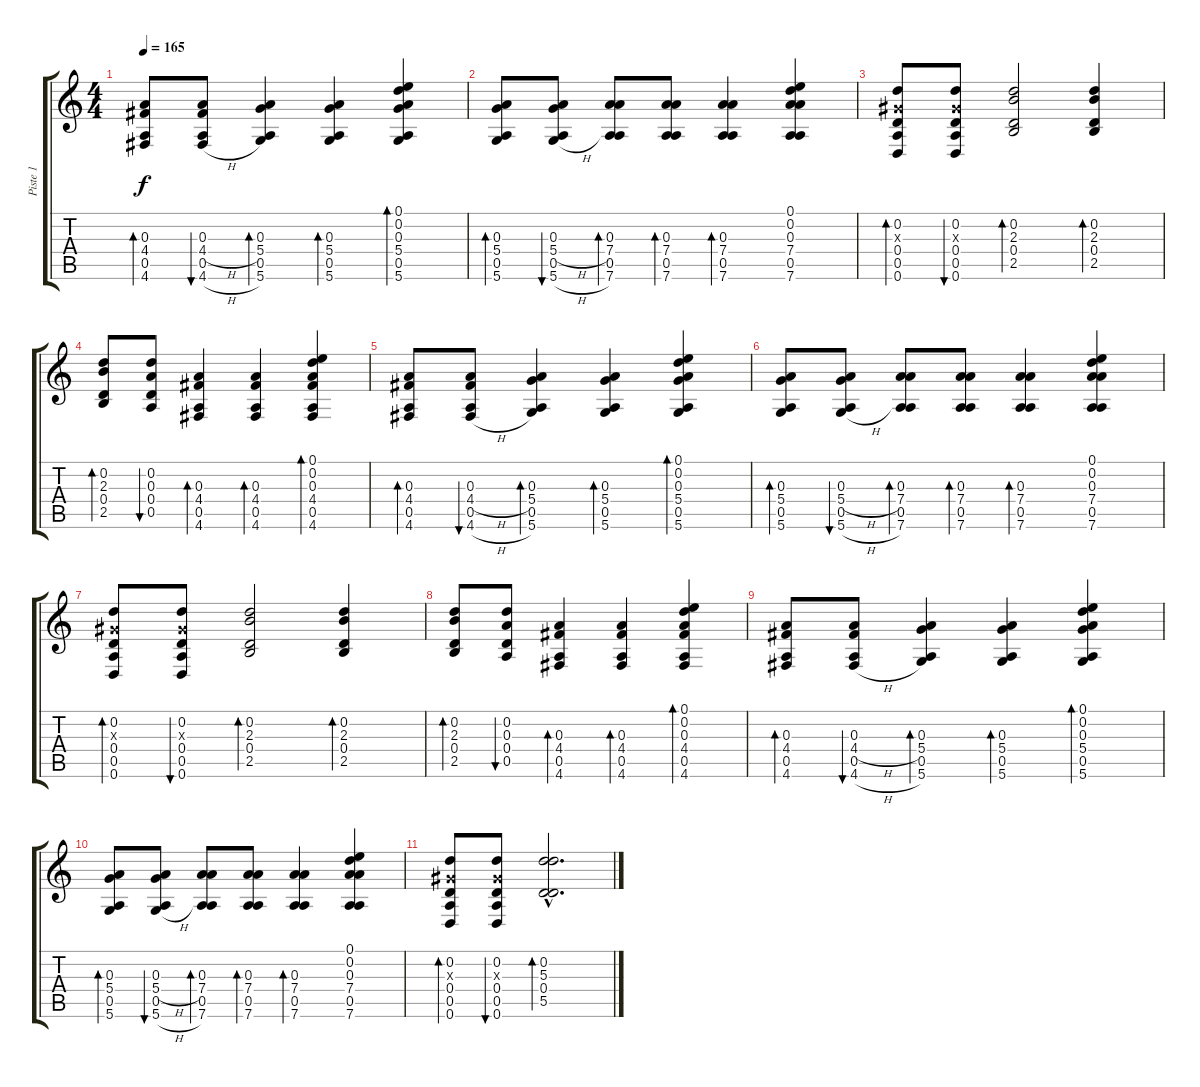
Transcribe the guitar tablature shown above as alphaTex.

\track ("Piste 1" "Piste 1") {instrument acousticguitarsteel}
\staff {score tabs}
\tuning (E4 D4 A3 D3 A2 D2) {hide}
\ts (4 4)
\tempo 165
\clef g2
\ks c
(0.3 4.4 0.5 4.6).8{bd 60 dy f} (0.3 4.4{h} 0.5 4.6{h}).8{bu 60} (0.3 5.4 0.5 5.6).4{bd 60} (0.3 5.4 0.5 5.6).4{bd 60} (0.1 0.2 0.3 5.4 0.5 5.6).4{bd 60} |
(0.3 5.4 0.5 5.6).8{bd 60} (0.3 5.4{h} 0.5 5.6{h}).8{bu 60} (0.3 7.4 0.5 7.6).8{bd 60} (0.3 7.4 0.5 7.6).8{bd 60} (0.3 7.4 0.5 7.6).4{bd 60} (0.1 0.2 0.3 7.4 0.5 7.6).4 |
(0.2 -1.3{x} 0.4 0.5 0.6).8{bd 60} (0.2 -1.3{x} 0.4 0.5 0.6).8{bu 60} (0.2 2.3 0.4 2.5).2{bd 30} (0.2 2.3 0.4 2.5).4{bd 30} |
(0.2 2.3 0.4 2.5).8{bd 60} (0.2 0.3 0.4 0.5).8{bu 60} (0.3 4.4 0.5 4.6).4{bd 60} (0.3 4.4 0.5 4.6).4{bd 60} (0.1 0.2 0.3 4.4 0.5 4.6).4{bd 60} |
(0.3 4.4 0.5 4.6).8{bd 60} (0.3 4.4{h} 0.5 4.6{h}).8{bu 60} (0.3 5.4 0.5 5.6).4{bd 60} (0.3 5.4 0.5 5.6).4{bd 60} (0.1 0.2 0.3 5.4 0.5 5.6).4{bd 60} |
(0.3 5.4 0.5 5.6).8{bd 60} (0.3 5.4{h} 0.5 5.6{h}).8{bu 60} (0.3 7.4 0.5 7.6).8{bd 60} (0.3 7.4 0.5 7.6).8{bd 60} (0.3 7.4 0.5 7.6).4{bd 60} (0.1 0.2 0.3 7.4 0.5 7.6).4 |
(0.2 -1.3{x} 0.4 0.5 0.6).8{bd 60} (0.2 -1.3{x} 0.4 0.5 0.6).8{bu 60} (0.2 2.3 0.4 2.5).2{bd 30} (0.2 2.3 0.4 2.5).4{bd 30} |
(0.2 2.3 0.4 2.5).8{bd 60} (0.2 0.3 0.4 0.5).8{bu 60} (0.3 4.4 0.5 4.6).4{bd 60} (0.3 4.4 0.5 4.6).4{bd 60} (0.1 0.2 0.3 4.4 0.5 4.6).4{bd 60} |
(0.3 4.4 0.5 4.6).8{bd 60} (0.3 4.4{h} 0.5 4.6{h}).8{bu 60} (0.3 5.4 0.5 5.6).4{bd 60} (0.3 5.4 0.5 5.6).4{bd 60} (0.1 0.2 0.3 5.4 0.5 5.6).4{bd 60} |
(0.3 5.4 0.5 5.6).8{bd 60} (0.3 5.4{h} 0.5 5.6{h}).8{bu 60} (0.3 7.4 0.5 7.6).8{bd 60} (0.3 7.4 0.5 7.6).8{bd 60} (0.3 7.4 0.5 7.6).4{bd 60} (0.1 0.2 0.3 7.4 0.5 7.6).4 |
(0.2 -1.3{x} 0.4 0.5 0.6).8{bd 60} (0.2 -1.3{x} 0.4 0.5 0.6).8{bu 60} (0.2{hac} 5.3{hac} 0.4{hac} 5.5{hac}).2{d bd 480}
